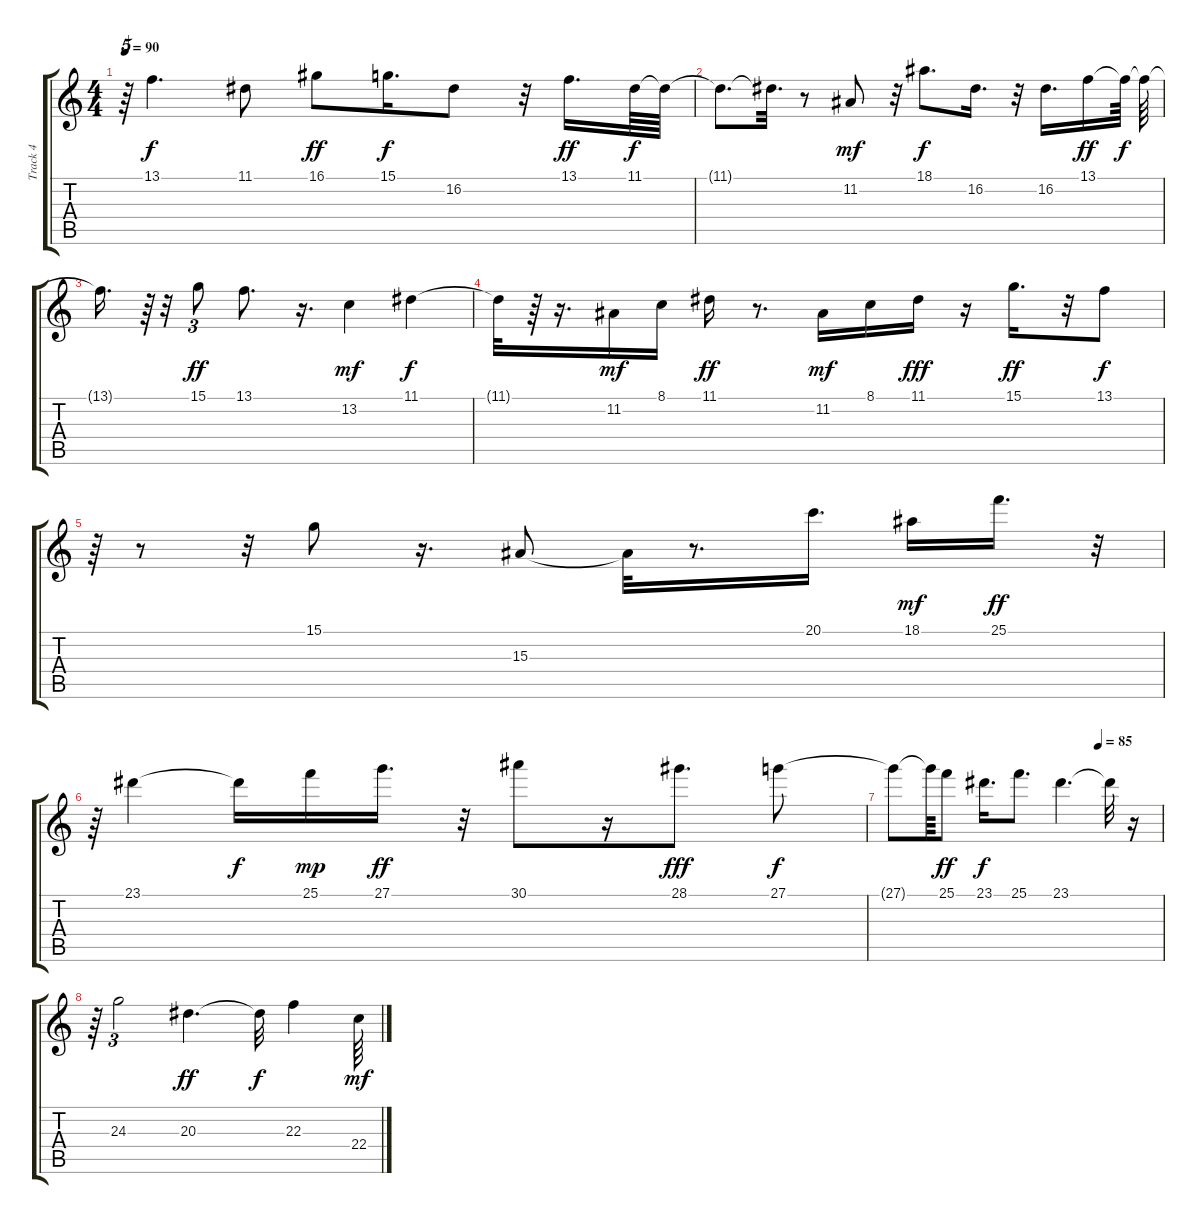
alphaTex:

\track ("Track 4" "Track 4") {instrument synthvoice}
\staff {score tabs}
\tuning (E4 B3 G3 D3 A2 E2) {hide}
\ts (4 4)
\tempo 90
\clef g2
\ks c
r.64{tu (5 4) dy f} 13.1.4{d} 11.1.8 16.1.8{dy ff} 15.1.16{d dy f} 16.2.8 r.32 13.1.16{d dy ff} 11.1.64{dy f} 11.1{t}.64 |
11.1{t}.8{d} 11.1{t}.32{d} r.8 11.2.8{dy mf} r.32 18.1.8{d dy f} 16.2.16{d} r.32 16.2.16{d} 13.1.16{dy ff} 13.1{t}.64{dy f} 13.1{t}.64 |
13.1{t}.16{d} r.64{tu (5 4)} r.32 15.1.8{tu (3 2) dy ff} 13.1.8{d} r.16{d} 13.2.4{dy mf} 11.1.4{dy f} |
11.1{t}.32 r.64 r.16{d} 11.2.16{dy mf} 8.1.16 11.1.16{dy ff} r.8{d} 11.2.16{dy mf} 8.1.16 11.1.16{dy fff} r.16 15.1.16{d dy ff} r.32 13.1.8{dy f} |
r.64 r.8 r.32 15.1.8 r.16{d} 15.3.8 15.3{t}.32 r.8{d} 20.1.16{d} 18.1.16{dy mf} 25.1.16{d dy ff} r.32 |
r.64 23.1.4 23.1{t}.16{dy f} 25.1.16{dy mp} 27.1.16{d dy ff} r.32 30.1.8 r.16 28.1.8{d dy fff} 27.1.8{dy f} |
\tempo (85 0.765625)
27.1{t}.8 27.1{t}.64 25.1.8{dy ff} 23.1.16{d dy f} 25.1.8{d} 23.1.4{d} 23.1{t}.32 r.16 |
r.64 24.3.2{tu (3 2)} 20.3.4{d dy ff} 20.3{t}.32{dy f} 22.3.4 22.4.64{dy mf}
